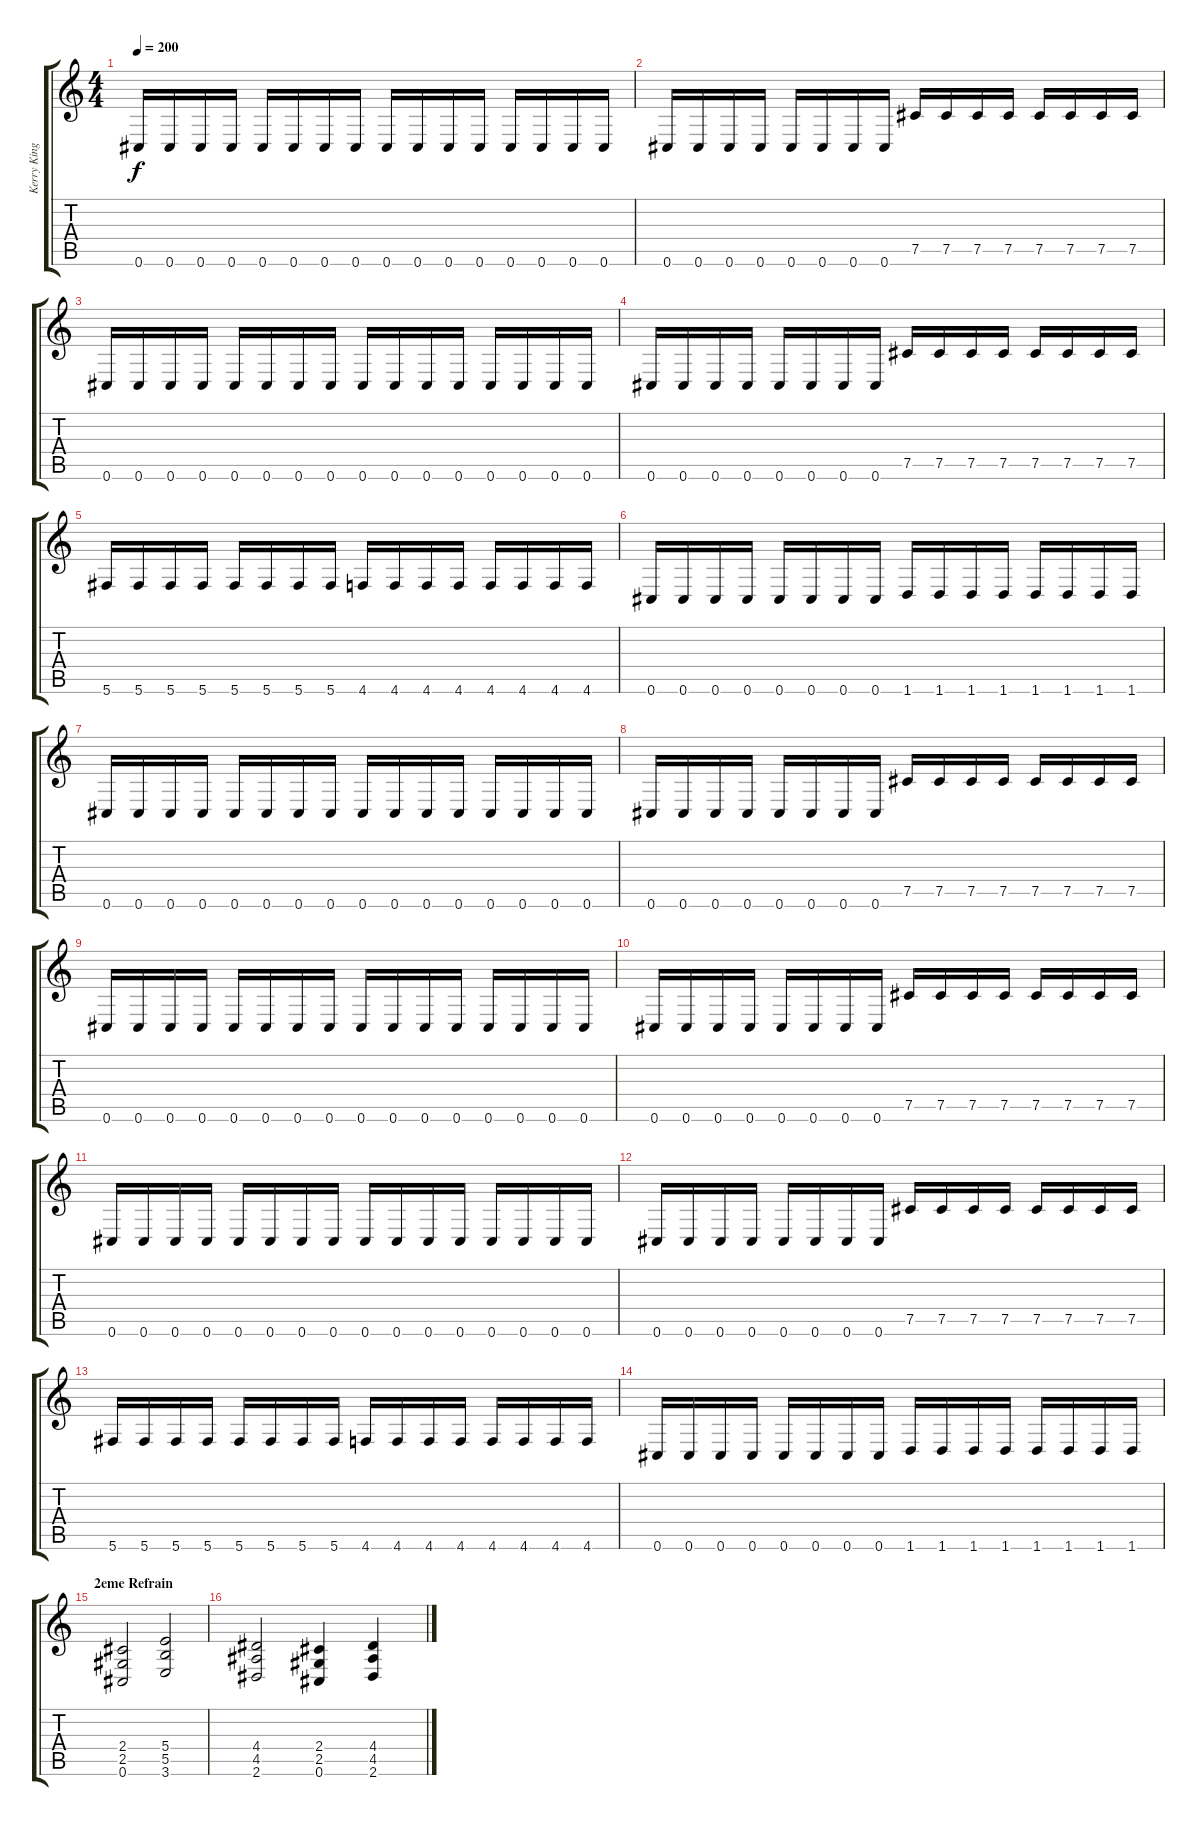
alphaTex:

\track ("Kerry King - Guitar" "Kerry King") {instrument distortionguitar}
\staff {score tabs}
\tuning (Db4 Ab3 E3 B2 Gb2 Db2) {hide}
\ts (4 4)
\tempo 200
\clef g2
\ks c
0.6.16{dy f} 0.6.16 0.6.16 0.6.16 0.6.16 0.6.16 0.6.16 0.6.16 0.6.16 0.6.16 0.6.16 0.6.16 0.6.16 0.6.16 0.6.16 0.6.16 |
0.6.16 0.6.16 0.6.16 0.6.16 0.6.16 0.6.16 0.6.16 0.6.16 7.5.16 7.5.16 7.5.16 7.5.16 7.5.16 7.5.16 7.5.16 7.5.16 |
0.6.16 0.6.16 0.6.16 0.6.16 0.6.16 0.6.16 0.6.16 0.6.16 0.6.16 0.6.16 0.6.16 0.6.16 0.6.16 0.6.16 0.6.16 0.6.16 |
0.6.16 0.6.16 0.6.16 0.6.16 0.6.16 0.6.16 0.6.16 0.6.16 7.5.16 7.5.16 7.5.16 7.5.16 7.5.16 7.5.16 7.5.16 7.5.16 |
5.6.16 5.6.16 5.6.16 5.6.16 5.6.16 5.6.16 5.6.16 5.6.16 4.6.16 4.6.16 4.6.16 4.6.16 4.6.16 4.6.16 4.6.16 4.6.16 |
0.6.16 0.6.16 0.6.16 0.6.16 0.6.16 0.6.16 0.6.16 0.6.16 1.6.16 1.6.16 1.6.16 1.6.16 1.6.16 1.6.16 1.6.16 1.6.16 |
0.6.16 0.6.16 0.6.16 0.6.16 0.6.16 0.6.16 0.6.16 0.6.16 0.6.16 0.6.16 0.6.16 0.6.16 0.6.16 0.6.16 0.6.16 0.6.16 |
0.6.16 0.6.16 0.6.16 0.6.16 0.6.16 0.6.16 0.6.16 0.6.16 7.5.16 7.5.16 7.5.16 7.5.16 7.5.16 7.5.16 7.5.16 7.5.16 |
0.6.16 0.6.16 0.6.16 0.6.16 0.6.16 0.6.16 0.6.16 0.6.16 0.6.16 0.6.16 0.6.16 0.6.16 0.6.16 0.6.16 0.6.16 0.6.16 |
0.6.16 0.6.16 0.6.16 0.6.16 0.6.16 0.6.16 0.6.16 0.6.16 7.5.16 7.5.16 7.5.16 7.5.16 7.5.16 7.5.16 7.5.16 7.5.16 |
0.6.16 0.6.16 0.6.16 0.6.16 0.6.16 0.6.16 0.6.16 0.6.16 0.6.16 0.6.16 0.6.16 0.6.16 0.6.16 0.6.16 0.6.16 0.6.16 |
0.6.16 0.6.16 0.6.16 0.6.16 0.6.16 0.6.16 0.6.16 0.6.16 7.5.16 7.5.16 7.5.16 7.5.16 7.5.16 7.5.16 7.5.16 7.5.16 |
5.6.16 5.6.16 5.6.16 5.6.16 5.6.16 5.6.16 5.6.16 5.6.16 4.6.16 4.6.16 4.6.16 4.6.16 4.6.16 4.6.16 4.6.16 4.6.16 |
0.6.16 0.6.16 0.6.16 0.6.16 0.6.16 0.6.16 0.6.16 0.6.16 1.6.16 1.6.16 1.6.16 1.6.16 1.6.16 1.6.16 1.6.16 1.6.16 |
\section ("" "2eme Refrain")
(2.4 2.5 0.6).2{volume 16} (5.4 5.5 3.6).2 |
(4.4 4.5 2.6).2 (2.4 2.5 0.6).4 (4.4 4.5 2.6).4
